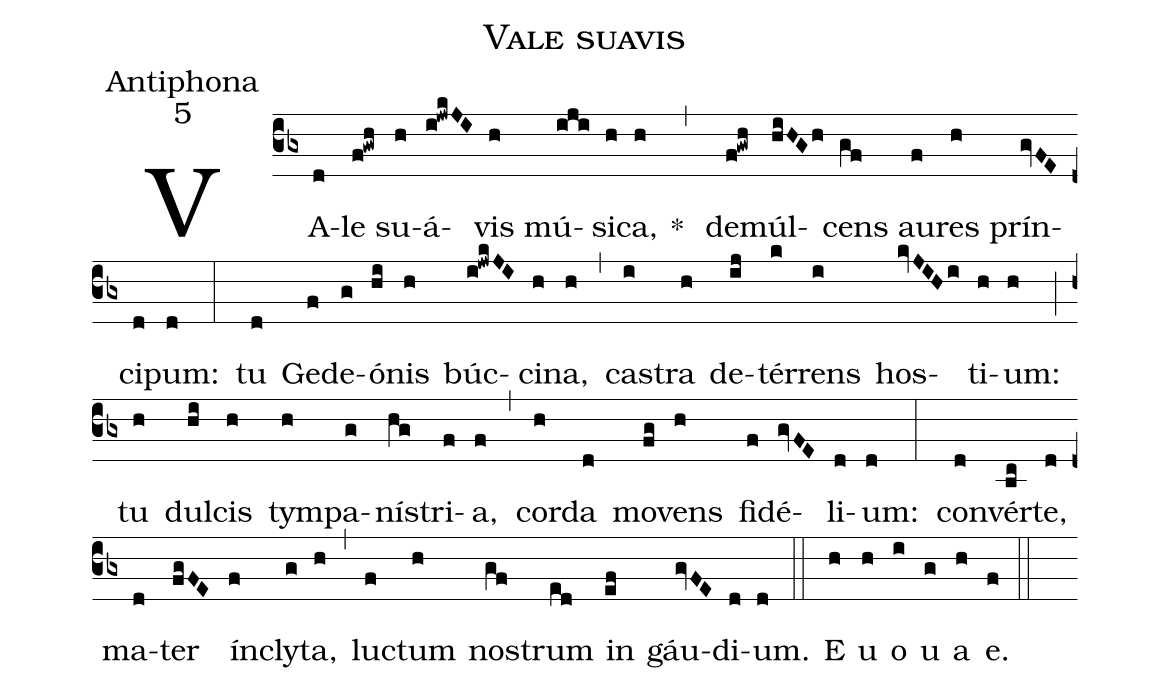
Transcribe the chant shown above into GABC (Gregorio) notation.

name:Vale suavis;
office-part:Antiphona;
mode:5;
%%
(cb3) VA(d)le(f!gwh) su(h)á(i!jwkJI)vis(h) mú(iji)si(h)ca,(h) * (,) de(f!gwh)múl(hiHGh)cens(gf) au(f)res(h) prín(gvFE)ci(d)pum:(d) (:) tu(d) Ge(f)de(g)ó(hi)nis(h) búc(i!jwkJI)ci(h)na,(h) (,) cas(i)tra(h) de(ij)tér(k)rens(i) hos(kvJIHi)ti(h)um:(h) (;) tu(h) dul(hi)cis(h) tym(h)pa(g)nís(hg)tri(f)a,(f) (,) cor(h)da(d) mo(fg)vens(h) fi(f)dé(gvFE)li(d)um:(d) (:) con(d)vér(bc)te,(d) ma(d)ter(fgFE) ín(f)cly(g)ta,(h) (,) luc(f)tum(h) nos(gf)trum(ed) in(ef) gáu(gvFE)di(d)um.(d) (::) E(h) u(h) o(i) u(g) a(h) e.(f) (::)
